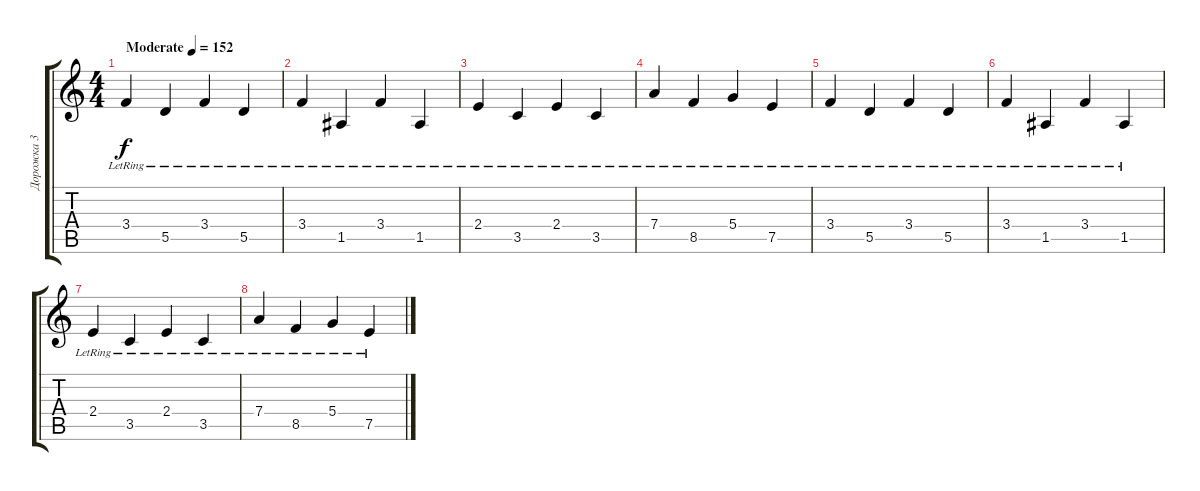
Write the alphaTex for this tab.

\track ("Дорожка 3" "Дорожка 3") {instrument distortionguitar}
\staff {score tabs}
\tuning (E4 B3 G3 D3 A2 E2) {hide}
\ts (4 4)
\tempo (152 "Moderate")
\clef g2
\ks c
3.4{lr}.4{dy f instrument distortionguitar} 5.5{lr}.4 3.4{lr}.4 5.5{lr}.4 |
3.4{lr}.4 1.5{lr}.4 3.4{lr}.4 1.5{lr}.4 |
2.4{lr}.4 3.5{lr}.4 2.4{lr}.4 3.5{lr}.4 |
7.4{lr}.4 8.5{lr}.4 5.4{lr}.4 7.5{lr}.4 |
3.4{lr}.4 5.5{lr}.4 3.4{lr}.4 5.5{lr}.4 |
3.4{lr}.4 1.5{lr}.4 3.4{lr}.4 1.5{lr}.4 |
2.4{lr}.4 3.5{lr}.4 2.4{lr}.4 3.5{lr}.4 |
7.4{lr}.4 8.5{lr}.4 5.4{lr}.4 7.5{lr}.4
